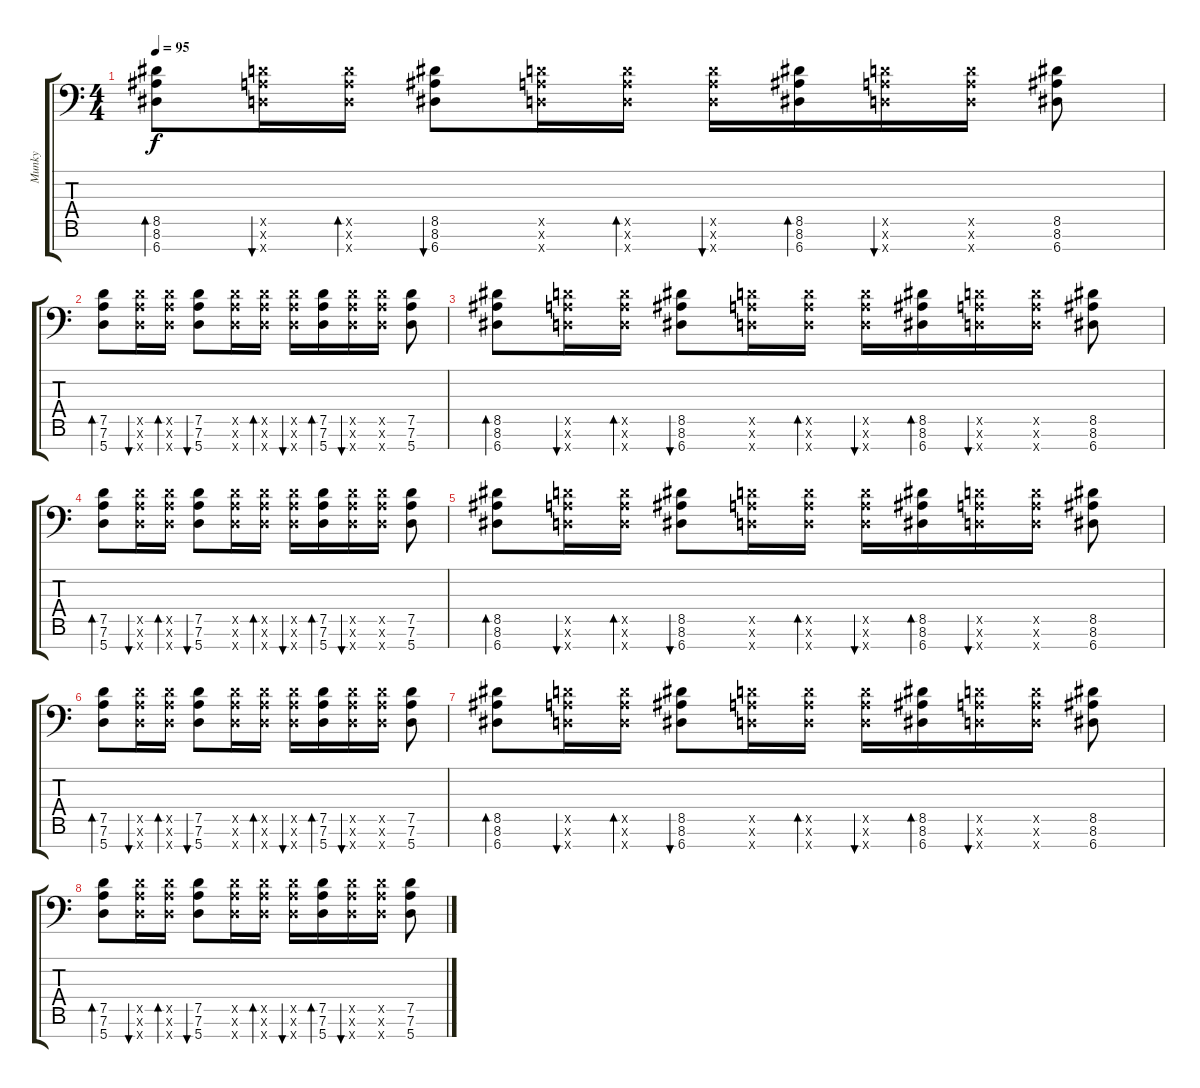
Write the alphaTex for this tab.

\track ("Munky" "Munky") {instrument distortionguitar}
\staff {score tabs}
\tuning (D4 A3 F3 C3 G2 D2 A1) {hide}
\ts (4 4)
\tempo 95
\clef f4
\ks c
(8.5 8.6 6.7).8{bd 30 dy f} (7.5{x} 7.6{x} 5.7{x}).16{bu 30} (7.5{x} 7.6{x} 5.7{x}).16{bd 30} (8.5 8.6 6.7).8{bu 30} (7.5{x} 7.6{x} 5.7{x}).16 (7.5{x} 7.6{x} 5.7{x}).16{bd 30} (7.5{x} 7.6{x} 5.7{x}).16{bu 30} (8.5 8.6 6.7).16{bd 30} (7.5{x} 7.6{x} 5.7{x}).16{bu 30} (7.5{x} 7.6{x} 5.7{x}).16 (8.5 8.6 6.7).8 |
(7.5 7.6 5.7).8{bd 30} (7.5{x} 7.6{x} 5.7{x}).16{bu 30} (7.5{x} 7.6{x} 5.7{x}).16{bd 30} (7.5 7.6 5.7).8{bu 30} (7.5{x} 7.6{x} 5.7{x}).16 (7.5{x} 7.6{x} 5.7{x}).16{bd 30} (7.5{x} 7.6{x} 5.7{x}).16{bu 30} (7.5 7.6 5.7).16{bd 30} (7.5{x} 7.6{x} 5.7{x}).16{bu 30} (7.5{x} 7.6{x} 5.7{x}).16 (7.5 7.6 5.7).8 |
(8.5 8.6 6.7).8{bd 30} (7.5{x} 7.6{x} 5.7{x}).16{bu 30} (7.5{x} 7.6{x} 5.7{x}).16{bd 30} (8.5 8.6 6.7).8{bu 30} (7.5{x} 7.6{x} 5.7{x}).16 (7.5{x} 7.6{x} 5.7{x}).16{bd 30} (7.5{x} 7.6{x} 5.7{x}).16{bu 30} (8.5 8.6 6.7).16{bd 30} (7.5{x} 7.6{x} 5.7{x}).16{bu 30} (7.5{x} 7.6{x} 5.7{x}).16 (8.5 8.6 6.7).8 |
(7.5 7.6 5.7).8{bd 30} (7.5{x} 7.6{x} 5.7{x}).16{bu 30} (7.5{x} 7.6{x} 5.7{x}).16{bd 30} (7.5 7.6 5.7).8{bu 30} (7.5{x} 7.6{x} 5.7{x}).16 (7.5{x} 7.6{x} 5.7{x}).16{bd 30} (7.5{x} 7.6{x} 5.7{x}).16{bu 30} (7.5 7.6 5.7).16{bd 30} (7.5{x} 7.6{x} 5.7{x}).16{bu 30} (7.5{x} 7.6{x} 5.7{x}).16 (7.5 7.6 5.7).8 |
(8.5 8.6 6.7).8{bd 30} (7.5{x} 7.6{x} 5.7{x}).16{bu 30} (7.5{x} 7.6{x} 5.7{x}).16{bd 30} (8.5 8.6 6.7).8{bu 30} (7.5{x} 7.6{x} 5.7{x}).16 (7.5{x} 7.6{x} 5.7{x}).16{bd 30} (7.5{x} 7.6{x} 5.7{x}).16{bu 30} (8.5 8.6 6.7).16{bd 30} (7.5{x} 7.6{x} 5.7{x}).16{bu 30} (7.5{x} 7.6{x} 5.7{x}).16 (8.5 8.6 6.7).8 |
(7.5 7.6 5.7).8{bd 30} (7.5{x} 7.6{x} 5.7{x}).16{bu 30} (7.5{x} 7.6{x} 5.7{x}).16{bd 30} (7.5 7.6 5.7).8{bu 30} (7.5{x} 7.6{x} 5.7{x}).16 (7.5{x} 7.6{x} 5.7{x}).16{bd 30} (7.5{x} 7.6{x} 5.7{x}).16{bu 30} (7.5 7.6 5.7).16{bd 30} (7.5{x} 7.6{x} 5.7{x}).16{bu 30} (7.5{x} 7.6{x} 5.7{x}).16 (7.5 7.6 5.7).8 |
(8.5 8.6 6.7).8{bd 30} (7.5{x} 7.6{x} 5.7{x}).16{bu 30} (7.5{x} 7.6{x} 5.7{x}).16{bd 30} (8.5 8.6 6.7).8{bu 30} (7.5{x} 7.6{x} 5.7{x}).16 (7.5{x} 7.6{x} 5.7{x}).16{bd 30} (7.5{x} 7.6{x} 5.7{x}).16{bu 30} (8.5 8.6 6.7).16{bd 30} (7.5{x} 7.6{x} 5.7{x}).16{bu 30} (7.5{x} 7.6{x} 5.7{x}).16 (8.5 8.6 6.7).8 |
(7.5 7.6 5.7).8{bd 30} (7.5{x} 7.6{x} 5.7{x}).16{bu 30} (7.5{x} 7.6{x} 5.7{x}).16{bd 30} (7.5 7.6 5.7).8{bu 30} (7.5{x} 7.6{x} 5.7{x}).16 (7.5{x} 7.6{x} 5.7{x}).16{bd 30} (7.5{x} 7.6{x} 5.7{x}).16{bu 30} (7.5 7.6 5.7).16{bd 30} (7.5{x} 7.6{x} 5.7{x}).16{bu 30} (7.5{x} 7.6{x} 5.7{x}).16 (7.5 7.6 5.7).8
